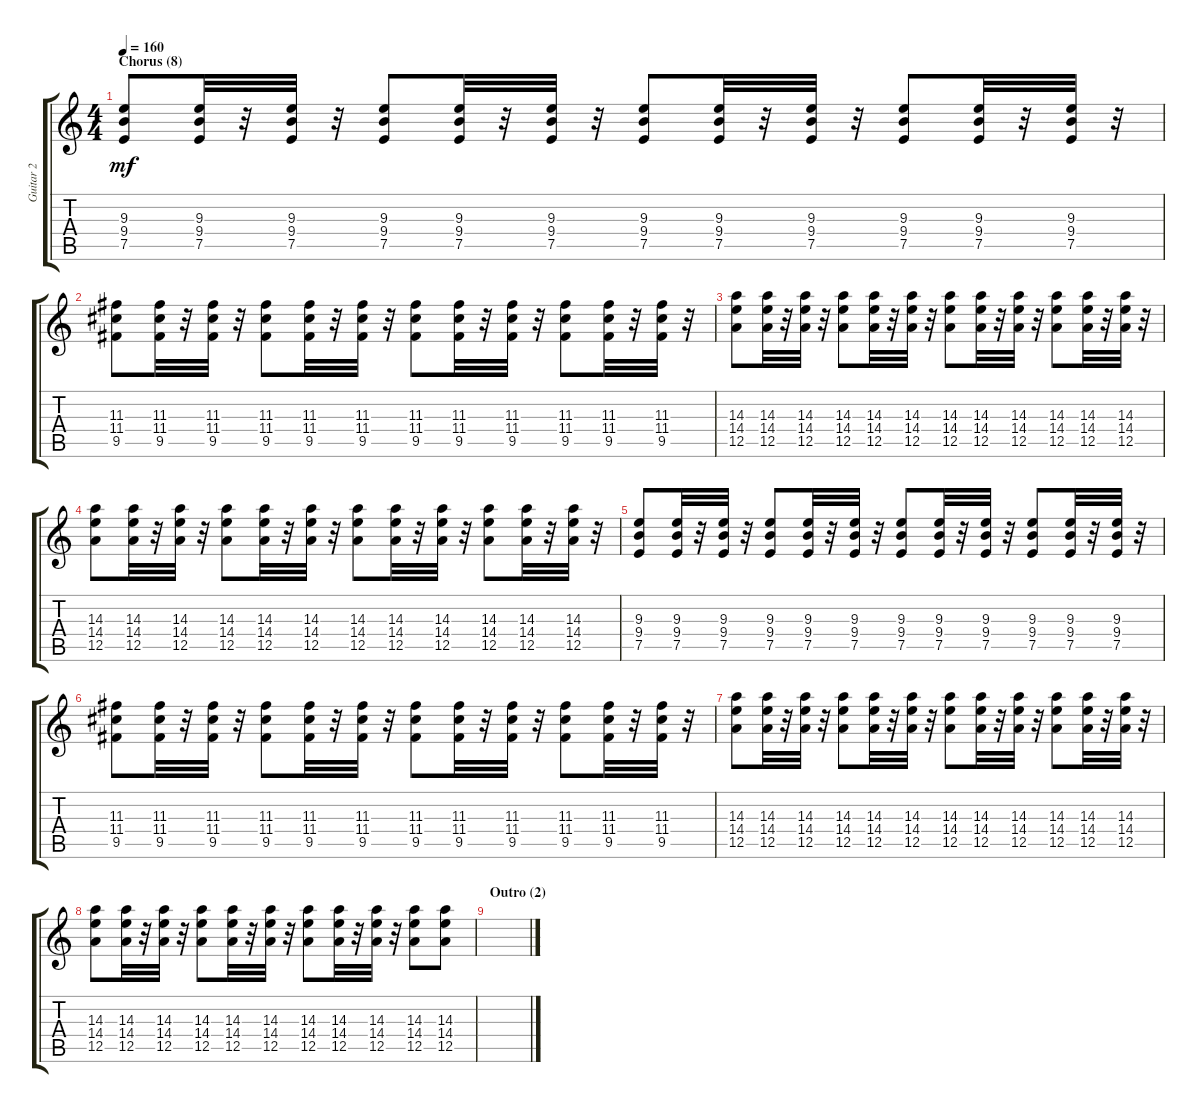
\track ("Guitar 2" "Guitar 2") {instrument distortionguitar}
\staff {score tabs}
\tuning (E4 B3 G3 D3 A2 E2) {hide}
\ts (4 4)
\section ("" "Chorus (8)")
\tempo 160
\clef g2
\ks c
(9.3 9.4 7.5).8{dy mf volume 14} (9.3 9.4 7.5).32 r.32 (9.3 9.4 7.5).32 r.32 (9.3 9.4 7.5).8 (9.3 9.4 7.5).32 r.32 (9.3 9.4 7.5).32 r.32 (9.3 9.4 7.5).8 (9.3 9.4 7.5).32 r.32 (9.3 9.4 7.5).32 r.32 (9.3 9.4 7.5).8 (9.3 9.4 7.5).32 r.32 (9.3 9.4 7.5).32 r.32 |
(11.3 11.4 9.5).8 (11.3 11.4 9.5).32 r.32 (11.3 11.4 9.5).32 r.32 (11.3 11.4 9.5).8 (11.3 11.4 9.5).32 r.32 (11.3 11.4 9.5).32 r.32 (11.3 11.4 9.5).8 (11.3 11.4 9.5).32 r.32 (11.3 11.4 9.5).32 r.32 (11.3 11.4 9.5).8 (11.3 11.4 9.5).32 r.32 (11.3 11.4 9.5).32 r.32 |
(14.3 14.4 12.5).8 (14.3 14.4 12.5).32 r.32 (14.3 14.4 12.5).32 r.32 (14.3 14.4 12.5).8 (14.3 14.4 12.5).32 r.32 (14.3 14.4 12.5).32 r.32 (14.3 14.4 12.5).8 (14.3 14.4 12.5).32 r.32 (14.3 14.4 12.5).32 r.32 (14.3 14.4 12.5).8 (14.3 14.4 12.5).32 r.32 (14.3 14.4 12.5).32 r.32 |
(14.3 14.4 12.5).8 (14.3 14.4 12.5).32 r.32 (14.3 14.4 12.5).32 r.32 (14.3 14.4 12.5).8 (14.3 14.4 12.5).32 r.32 (14.3 14.4 12.5).32 r.32 (14.3 14.4 12.5).8 (14.3 14.4 12.5).32 r.32 (14.3 14.4 12.5).32 r.32 (14.3 14.4 12.5).8 (14.3 14.4 12.5).32 r.32 (14.3 14.4 12.5).32 r.32 |
(9.3 9.4 7.5).8{volume 14} (9.3 9.4 7.5).32 r.32 (9.3 9.4 7.5).32 r.32 (9.3 9.4 7.5).8 (9.3 9.4 7.5).32 r.32 (9.3 9.4 7.5).32 r.32 (9.3 9.4 7.5).8 (9.3 9.4 7.5).32 r.32 (9.3 9.4 7.5).32 r.32 (9.3 9.4 7.5).8 (9.3 9.4 7.5).32 r.32 (9.3 9.4 7.5).32 r.32 |
(11.3 11.4 9.5).8 (11.3 11.4 9.5).32 r.32 (11.3 11.4 9.5).32 r.32 (11.3 11.4 9.5).8 (11.3 11.4 9.5).32 r.32 (11.3 11.4 9.5).32 r.32 (11.3 11.4 9.5).8 (11.3 11.4 9.5).32 r.32 (11.3 11.4 9.5).32 r.32 (11.3 11.4 9.5).8 (11.3 11.4 9.5).32 r.32 (11.3 11.4 9.5).32 r.32 |
(14.3 14.4 12.5).8 (14.3 14.4 12.5).32 r.32 (14.3 14.4 12.5).32 r.32 (14.3 14.4 12.5).8 (14.3 14.4 12.5).32 r.32 (14.3 14.4 12.5).32 r.32 (14.3 14.4 12.5).8 (14.3 14.4 12.5).32 r.32 (14.3 14.4 12.5).32 r.32 (14.3 14.4 12.5).8 (14.3 14.4 12.5).32 r.32 (14.3 14.4 12.5).32 r.32 |
(14.3 14.4 12.5).8 (14.3 14.4 12.5).32 r.32 (14.3 14.4 12.5).32 r.32 (14.3 14.4 12.5).8 (14.3 14.4 12.5).32 r.32 (14.3 14.4 12.5).32 r.32 (14.3 14.4 12.5).8 (14.3 14.4 12.5).32 r.32 (14.3 14.4 12.5).32 r.32 (14.3 14.4 12.5).8 (14.3 14.4 12.5).8 |
\section ("" "Outro (2)")
